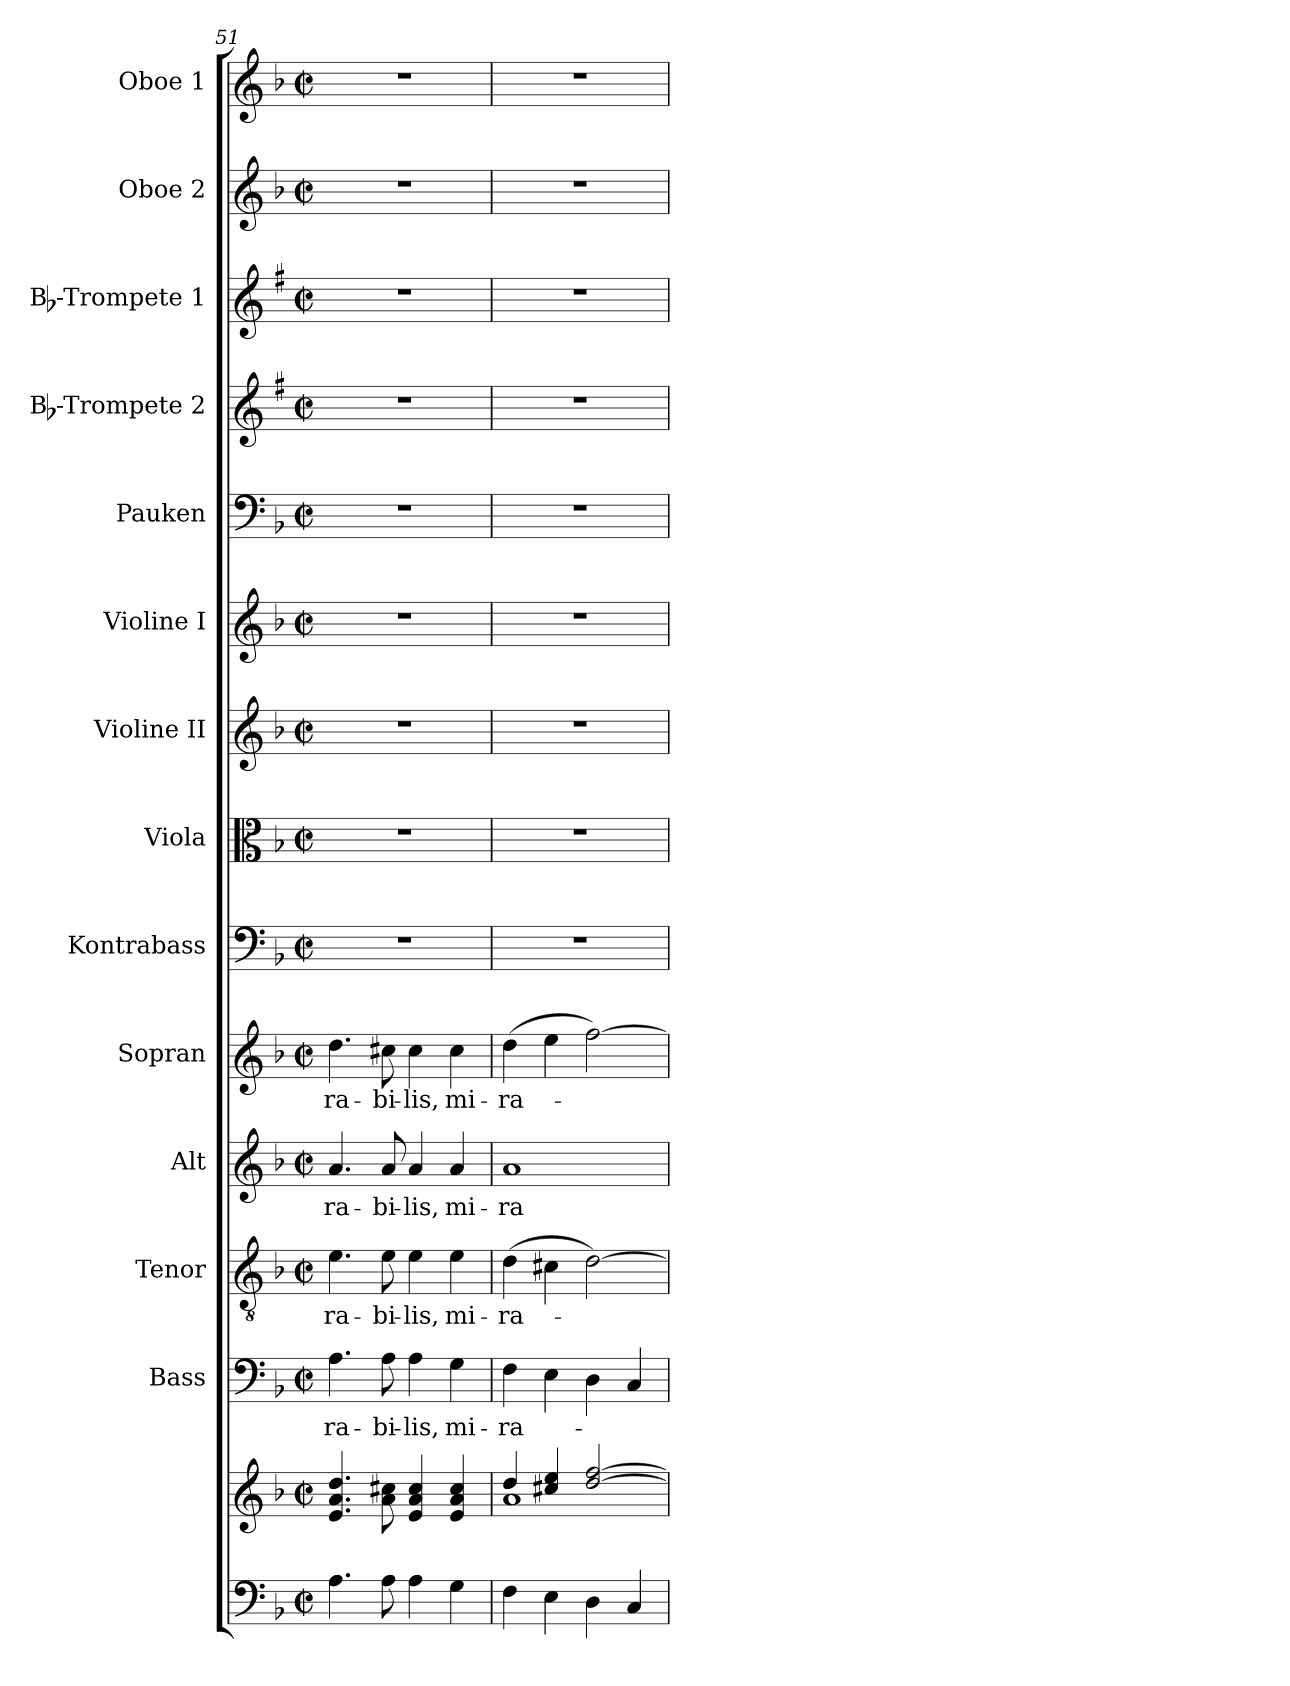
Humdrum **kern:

**kern	**kern	**kern	**text	**kern	**text	**kern	**text	**kern	**text	**kern	**kern	**kern	**kern	**kern	**kern	**kern	**kern	**kern
*part14	*part14	*part13	*part13	*part12	*part12	*part11	*part11	*part10	*part10	*part9	*part8	*part7	*part6	*part5	*part4	*part3	*part2	*part1
*staff15	*staff14	*staff13	*staff13	*staff12	*staff12	*staff11	*staff11	*staff10	*staff10	*staff9	*staff8	*staff7	*staff6	*staff5	*staff4	*staff3	*staff2	*staff1
*	*	*I"Bass	*	*I"Tenor	*	*I"Alt	*	*I"Sopran	*	*I"Kontrabass	*I"Viola	*I"Violine II	*I"Violine I	*I"Pauken	*I"Bb-Trompete 2	*I"Bb-Trompete 1	*I"Oboe 2	*I"Oboe 1
*	*	*I'B.	*	*I'T.	*	*I'A.	*	*I'S.	*	*I'Kb.	*I'Vla.	*I'Vl. II	*I'Vl. I	*I'Pk.	*I'Bb Trp. 2	*I'Bb Trp. 1	*I'Ob. 2	*I'Ob. 1
*clefF4	*clefG2	*clefF4	*	*clefGv2	*	*clefG2	*	*clefG2	*	*clefF4	*clefC3	*clefG2	*clefG2	*clefF4	*clefG2	*clefG2	*clefG2	*clefG2
*	*	*	*	*	*	*	*	*	*	*ITrd7c12	*	*	*	*	*ITrd1c2	*ITrd1c2	*	*
*k[b-]	*k[b-]	*k[b-]	*	*k[b-]	*	*k[b-]	*	*k[b-]	*	*k[b-]	*k[b-]	*k[b-]	*k[b-]	*k[b-]	*k[b-]	*k[b-]	*k[b-]	*k[b-]
*F:	*F:	*F:	*	*F:	*	*F:	*	*F:	*	*F:	*F:	*F:	*F:	*F:	*F:	*F:	*F:	*F:
*M2/2	*M2/2	*M2/2	*	*M2/2	*	*M2/2	*	*M2/2	*	*M2/2	*M2/2	*M2/2	*M2/2	*M2/2	*M2/2	*M2/2	*M2/2	*M2/2
*met(c|)	*met(c|)	*met(c|)	*	*met(c|)	*	*met(c|)	*	*met(c|)	*	*met(c|)	*met(c|)	*met(c|)	*met(c|)	*met(c|)	*met(c|)	*met(c|)	*met(c|)	*met(c|)
=51	=51	=51	=51	=51	=51	=51	=51	=51	=51	=51	=51	=51	=51	=51	=51	=51	=51	=51
!	!	!	!LO:LY:b	!	!LO:LY:b	!	!LO:LY:b	!	!LO:LY:b	!	!	!	!	!	!	!	!	!
4.A\	4.e/ 4.a/ 4.dd/	4.A\	-ra-	4.e\	-ra-	4.a/	-ra-	4.dd\	-ra-	1r	1r	1r	1r	1r	1r	1r	1r	1r
!	!	!	!LO:LY:b	!	!LO:LY:b	!	!LO:LY:b	!	!LO:LY:b	!	!	!	!	!	!	!	!	!
8A\	8a\ 8cc#X\	8A\	-bi-	8e\	-bi-	8a/	-bi-	8cc#X\	-bi-	.	.	.	.	.	.	.	.	.
!	!	!	!LO:LY:b	!	!LO:LY:b	!	!LO:LY:b	!	!LO:LY:b	!	!	!	!	!	!	!	!	!
4A\	4e/ 4a/ 4cc#/	4A\	-lis,	4e\	-lis,	4a/	-lis,	4cc#\	-lis,	.	.	.	.	.	.	.	.	.
!	!	!	!LO:LY:b	!	!LO:LY:b	!	!LO:LY:b	!	!LO:LY:b	!	!	!	!	!	!	!	!	!
4G\	4e/ 4a/ 4cc#/	4G\	mi-	4e\	mi-	4a/	mi-	4cc#\	mi-	.	.	.	.	.	.	.	.	.
=52	=52	=52	=52	=52	=52	=52	=52	=52	=52	=52	=52	=52	=52	=52	=52	=52	=52	=52
*	*^	*	*	*	*	*	*	*	*	*	*	*	*	*	*	*	*	*
!	!	!	!	!LO:LY:b	!	!LO:LY:b	!	!LO:LY:b	!	!LO:LY:b	!	!	!	!	!	!	!	!	!
4F\	4dd/	1a	4F\	-ra-	(>4d\	-ra-	1a	-ra-	(>4dd\	-ra-	1r	1r	1r	1r	1r	1r	1r	1r	1r
4E\	4cc#X/ 4ee/	.	4E\	.	4c#X\	.	.	.	4ee\	.	.	.	.	.	.	.	.	.	.
4D\	[>2dd/ [>2ff/	.	4D\	.	[2d\)	.	.	.	[2ff\)	.	.	.	.	.	.	.	.	.	.
4C/	.	.	4C/	.	.	.	.	.	.	.	.	.	.	.	.	.	.	.	.
*	*v	*v	*	*	*	*	*	*	*	*	*	*	*	*	*	*	*	*	*
=	=	=	=	=	=	=	=	=	=	=	=	=	=	=	=	=	=	=
*-	*-	*-	*-	*-	*-	*-	*-	*-	*-	*-	*-	*-	*-	*-	*-	*-	*-	*-
